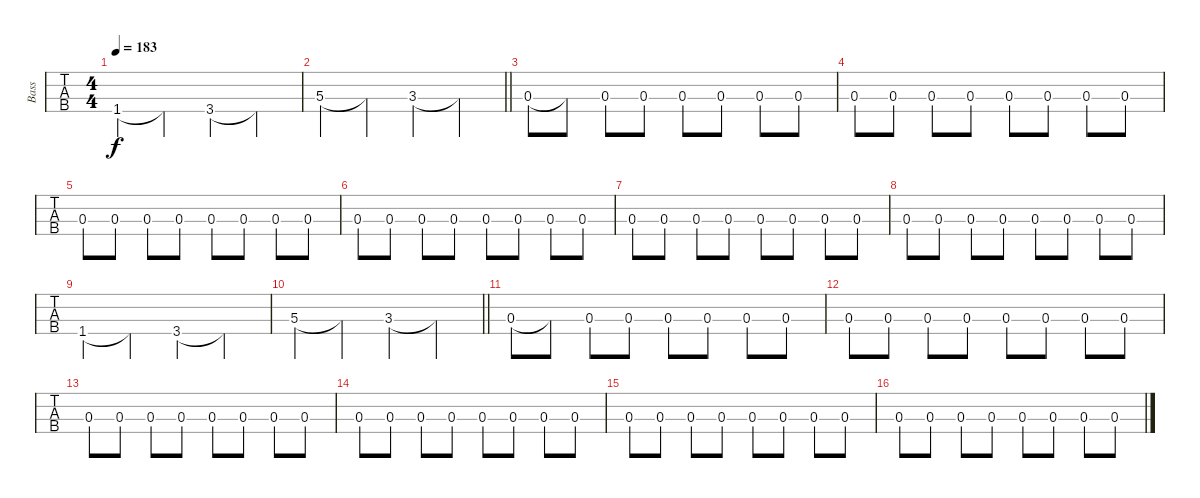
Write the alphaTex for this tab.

\track ("Bass" "Bass") {instrument electricbassfinger}
\staff {tabs}
\tuning (G2 D2 A1 E1) {hide}
\ts (4 4)
\tempo 183
\clef f4
\ks c
1.4.4{dy f} 1.4{t}.4 3.4.4 3.4{t}.4 |
\barLineRight lightlight
5.3.4 5.3{t}.4 3.3.4 3.3{t}.4 |
0.3.8 0.3{t}.8 0.3.8 0.3.8 0.3.8 0.3.8 0.3.8 0.3.8 |
0.3.8 0.3.8 0.3.8 0.3.8 0.3.8 0.3.8 0.3.8 0.3.8 |
0.3.8 0.3.8 0.3.8 0.3.8 0.3.8 0.3.8 0.3.8 0.3.8 |
0.3.8 0.3.8 0.3.8 0.3.8 0.3.8 0.3.8 0.3.8 0.3.8 |
0.3.8 0.3.8 0.3.8 0.3.8 0.3.8 0.3.8 0.3.8 0.3.8 |
0.3.8 0.3.8 0.3.8 0.3.8 0.3.8 0.3.8 0.3.8 0.3.8 |
1.4.4 1.4{t}.4 3.4.4 3.4{t}.4 |
\barLineRight lightlight
5.3.4 5.3{t}.4 3.3.4 3.3{t}.4 |
0.3.8 0.3{t}.8 0.3.8 0.3.8 0.3.8 0.3.8 0.3.8 0.3.8 |
0.3.8 0.3.8 0.3.8 0.3.8 0.3.8 0.3.8 0.3.8 0.3.8 |
0.3.8 0.3.8 0.3.8 0.3.8 0.3.8 0.3.8 0.3.8 0.3.8 |
0.3.8 0.3.8 0.3.8 0.3.8 0.3.8 0.3.8 0.3.8 0.3.8 |
0.3.8 0.3.8 0.3.8 0.3.8 0.3.8 0.3.8 0.3.8 0.3.8 |
0.3.8 0.3.8 0.3.8 0.3.8 0.3.8 0.3.8 0.3.8 0.3.8
